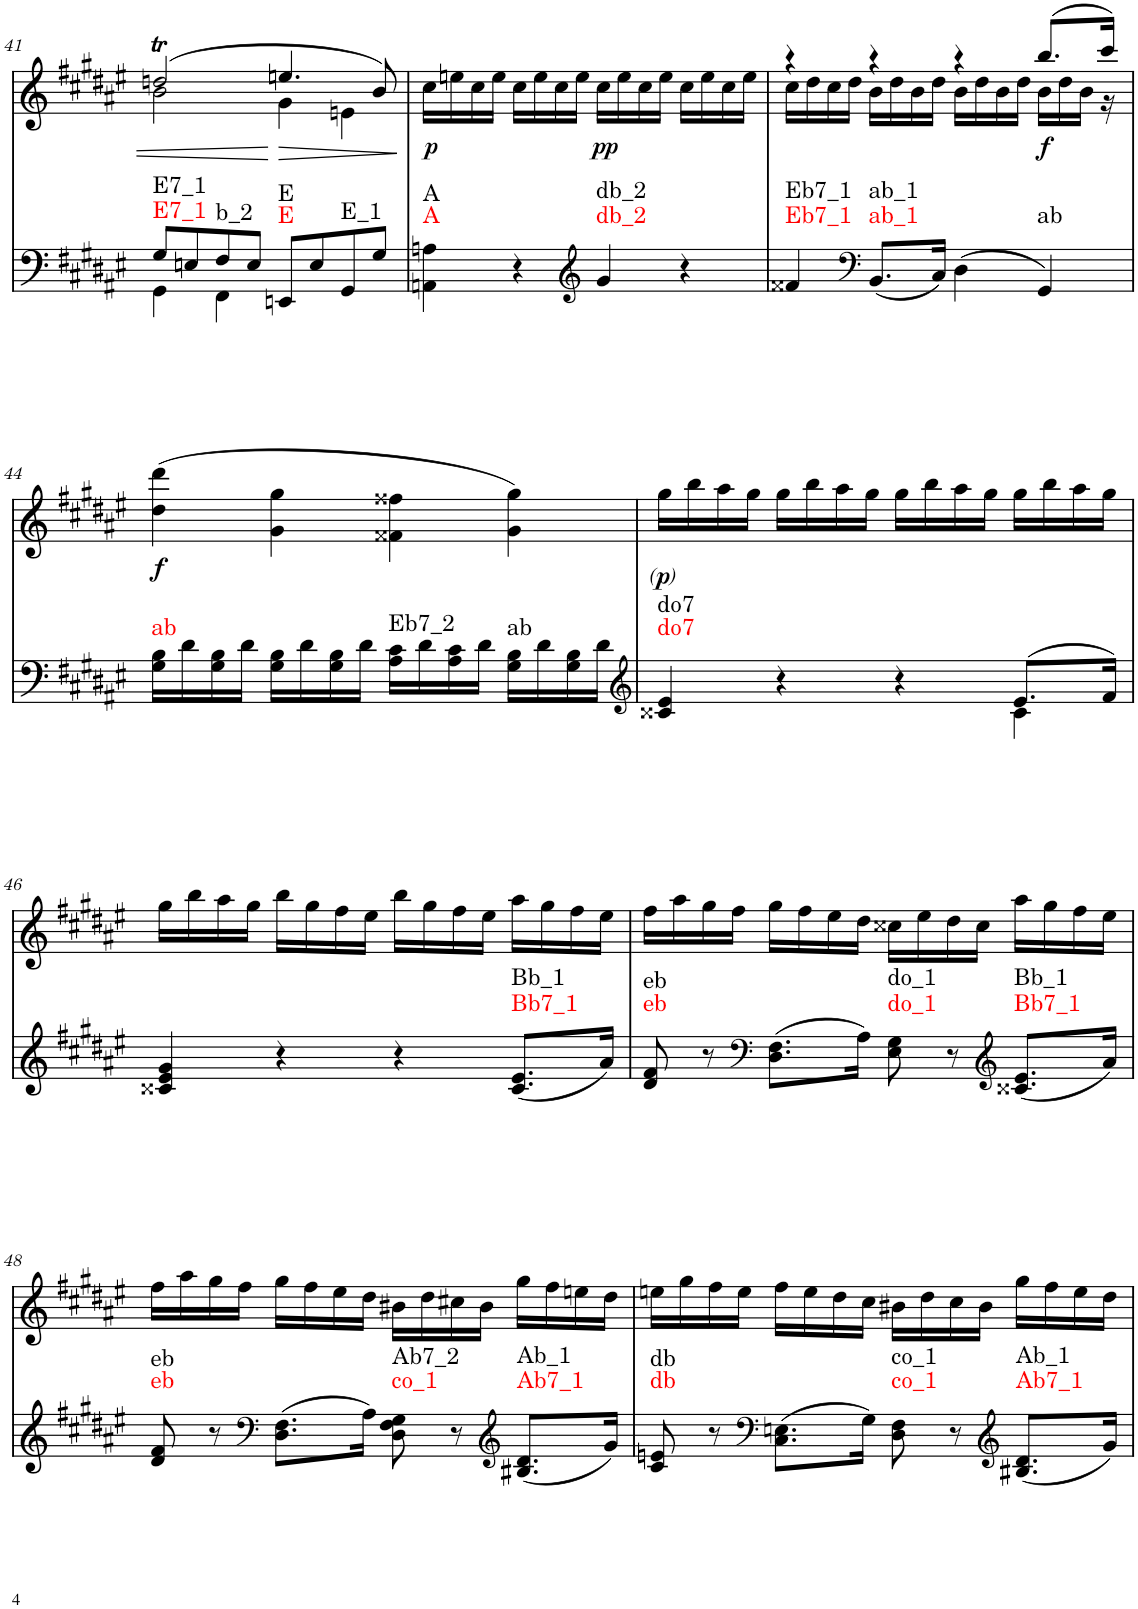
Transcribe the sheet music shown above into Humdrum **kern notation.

**kern	**harte	**kern	**text	**dynam
*part2	*part2	*part1	*part1	*part1
*staff2	*	*staff1	*staff1	*staff1
*I"piano	*	*I"piano	*	*
*I'Pno	*	*I'Pno	*	*
!!LO:PB:g=z
*clefF4	*	*clefG2	*	*
*k[f#c#g#d#a#e#]	*	*k[f#c#g#d#a#e#]	*	*
*F#:	*	*F#:	*	*
*M4/4	*	*M4/4	*	*
*met(c)	*	*met(c)	*	*
=41	=41	=41	=41	=41
*^	*	*^	*	*
!	!	!LO:H:n=1:kt=E7_1	!	!	!	!
!	!	!LO:H:n=2:kt=E7_1	!	!	!	!
8G#/L	4GG#\	N N	(2ddnT/	2b\	.	.
8En/	.	.	.	.	.	.
!	!	!LO:H:kt=b_2	!	!	!	!
8F#/	4FF#\	N	.	.	.	.
8E/J	.	.	.	.	.	.
!	!	!LO:H:n=1:kt=E	!	!	!	!LO:HP:b
!	!	!LO:H:n=2:kt=E	!	!	!	!
8EEn/L	2ryy	N N	4.een/	4g#\	.	>
8E/	.	.	.	.	.	.
!	!	!LO:H:kt=E_1	!	!	!	!
8GG#/	.	N	.	4en\	.	.
8G#/J	.	.	8b/)	.	.	.
*v	*v	*	*	*	*	*
*	*	*v	*v	*	*
.	.	.	.	]
=42	=42	=42	=42	=42
!	!LO:H:n=1:kt=A	!	!LO:LY:b	!
!	!LO:H:n=2:kt=A	!	!	!
4AAn\ 4An\	N N	16cc#\LL	.	.
.	.	16een\	.	.
.	.	16cc#\	.	.
.	.	16ee\JJ	.	.
4r	.	16cc#\LL	.	.
.	.	16ee\	.	.
.	.	16cc#\	.	.
.	.	16ee\JJ	.	.
*clefG2	*	*	*	*
!	!LO:H:n=1:kt=db_2	!	!LO:LY:b	!
!	!LO:H:n=2:kt=db_2	!	!	!
4g#/	N N	16cc#\LL	.	.
.	.	16ee\	.	.
.	.	16cc#\	.	.
.	.	16ee\JJ	.	.
4r	.	16cc#\LL	.	.
.	.	16ee\	.	.
.	.	16cc#\	.	.
.	.	16ee\JJ	.	.
=43	=43	=43	=43	=43
*	*	*^	*	*
!	!LO:H:n=1:kt=Eb7_1	!	!	!	!
!	!LO:H:n=2:kt=Eb7_1	!	!	!	!
4f##X/	N N	4r	16cc#\LL	.	.
.	.	.	16dd#\	.	.
.	.	.	16cc#\	.	.
.	.	.	16dd#\JJ	.	.
*clefF4	*	*	*	*	*
!	!LO:H:n=1:kt=ab_1	!	!	!	!
!	!LO:H:n=2:kt=ab_1	!	!	!	!
(8.BB/L	N N	4r	16b\LL	.	.
.	.	.	16dd#\	.	.
.	.	.	16b\	.	.
16C#/Jk)	.	.	16dd#\JJ	.	.
(4D#\	.	4r	16b\LL	.	.
.	.	.	16dd#\	.	.
.	.	.	16b\	.	.
.	.	.	16dd#\JJ	.	.
!	!LO:H:kt=ab	!	!	!LO:LY:b	!
4GG#/)	N	(8.bb/L	16b\LL	.	.
.	.	.	16dd#\	.	.
.	.	.	16b\JJ	.	.
.	.	16ccc#/Jk)	16r	.	.
!!LO:LB:g=z
=44	=44	=44	=44	=44	=44
!	!LO:H:kt=ab	!	!	!LO:LY:b	!
*	*	*v	*v	*	*
16G#\ 16B\LL	N	(4dd#\ 4ddd#\	.	.
16d#\	.	.	.	.
16G#\ 16B\	.	.	.	.
16d#\JJ	.	.	.	.
16G#\ 16B\LL	.	4g#\ 4gg#\	.	.
16d#\	.	.	.	.
16G#\ 16B\	.	.	.	.
16d#\JJ	.	.	.	.
!	!LO:H:kt=Eb7_2	!	!	!
16A#\ 16c#\LL	N	4f##X\ 4ff##X\	.	.
16d#\	.	.	.	.
16A#\ 16c#\	.	.	.	.
16d#\JJ	.	.	.	.
!	!LO:H:kt=ab	!	!	!
16G#\ 16B\LL	N	4g#\ 4gg#\)	.	.
16d#\	.	.	.	.
16G#\ 16B\	.	.	.	.
16d#\JJ	.	.	.	.
=45	=45	=45	=45	=45
*clefG2	*	*	*	*
*^	*	*	*	*
!	!	!	!	!	!LO:DY:b
!	!	!	!	!	!LO:DY:n=1:b
!	!	!LO:H:n=1:kt=do7	!	!	!LO:DY:n=2:b
!	!	!LO:H:n=2:kt=do7	!	!	!
4c##X/ 4e#/	2.ryy	N N	16gg#\LL	.	other-dynamics p other-dynamics
.	.	.	16bb\	.	.
.	.	.	16aa#\	.	.
.	.	.	16gg#\JJ	.	.
4r	.	.	16gg#\LL	.	.
.	.	.	16bb\	.	.
.	.	.	16aa#\	.	.
.	.	.	16gg#\JJ	.	.
4r	.	.	16gg#\LL	.	.
.	.	.	16bb\	.	.
.	.	.	16aa#\	.	.
.	.	.	16gg#\JJ	.	.
(8.e#/L	4c##\	.	16gg#\LL	.	.
.	.	.	16bb\	.	.
.	.	.	16aa#\	.	.
16f#/Jk)	.	.	16gg#\JJ	.	.
*v	*v	*	*	*	*
!!LO:LB:g=z
=46	=46	=46	=46	=46
4c##X/ 4e#/ 4g#/	.	16gg#\LL	.	.
.	.	16bb\	.	.
.	.	16aa#\	.	.
.	.	16gg#\JJ	.	.
4r	.	16bb\LL	.	.
.	.	16gg#\	.	.
.	.	16ff#\	.	.
.	.	16ee#\JJ	.	.
4r	.	16bb\LL	.	.
.	.	16gg#\	.	.
.	.	16ff#\	.	.
.	.	16ee#\JJ	.	.
!	!LO:H:n=1:kt=Bb7_1	!	!	!
!	!LO:H:n=2:kt=Bb_1	!	!	!
(8.c##/ 8.e#/L	N N	16aa#\LL	.	.
.	.	16gg#\	.	.
.	.	16ff#\	.	.
16a#/Jk)	.	16ee#\JJ	.	.
=47	=47	=47	=47	=47
!	!LO:H:n=1:kt=eb	!	!	!
!	!LO:H:n=2:kt=eb	!	!	!
8d#/ 8f#/	N N	16ff#\LL	.	.
.	.	16aa#\	.	.
8r	.	16gg#\	.	.
.	.	16ff#\JJ	.	.
*clefF4	*	*	*	*
(8.D#\ 8.F#\L	.	16gg#\LL	.	.
.	.	16ff#\	.	.
.	.	16ee#\	.	.
16A#\Jk)	.	16dd#\JJ	.	.
!	!LO:H:n=1:kt=do_1	!	!	!
!	!LO:H:n=2:kt=do_1	!	!	!
8E#\ 8G#\	N N	16cc##X\LL	.	.
.	.	16ee#\	.	.
8r	.	16dd#\	.	.
.	.	16cc##\JJ	.	.
*clefG2	*	*	*	*
!	!LO:H:n=1:kt=Bb7_1	!	!	!
!	!LO:H:n=2:kt=Bb_1	!	!	!
(8.c##X/ 8.e#/L	N N	16aa#\LL	.	.
.	.	16gg#\	.	.
.	.	16ff#\	.	.
16a#/Jk)	.	16ee#\JJ	.	.
!!LO:LB:g=z
=48	=48	=48	=48	=48
!	!LO:H:n=1:kt=eb	!	!	!
!	!LO:H:n=2:kt=eb	!	!	!
8d#/ 8f#/	N N	16ff#\LL	.	.
.	.	16aa#\	.	.
8r	.	16gg#\	.	.
.	.	16ff#\JJ	.	.
*clefF4	*	*	*	*
(8.D#\ 8.F#\L	.	16gg#\LL	.	.
.	.	16ff#\	.	.
.	.	16ee#\	.	.
16A#\Jk)	.	16dd#\JJ	.	.
!	!LO:H:n=1:kt=co_1	!	!	!
!	!LO:H:n=2:kt=Ab7_2	!	!	!
8D#\ 8F#\ 8G#\	N N	16b#X\LL	.	.
.	.	16dd#\	.	.
8r	.	16cc#X\	.	.
.	.	16b#\JJ	.	.
*clefG2	*	*	*	*
!	!LO:H:n=1:kt=Ab7_1	!	!	!
!	!LO:H:n=2:kt=Ab_1	!	!	!
(8.B#X/ 8.d#/L	N N	16gg#\LL	.	.
.	.	16ff#\	.	.
.	.	16een\	.	.
16g#/Jk)	.	16dd#\JJ	.	.
=49	=49	=49	=49	=49
!	!LO:H:n=1:kt=db	!	!	!
!	!LO:H:n=2:kt=db	!	!	!
8c#/ 8en/	N N	16een\LL	.	.
.	.	16gg#\	.	.
8r	.	16ff#\	.	.
.	.	16ee\JJ	.	.
*clefF4	*	*	*	*
(8.C#\ 8.En\L	.	16ff#\LL	.	.
.	.	16ee\	.	.
.	.	16dd#\	.	.
16G#\Jk)	.	16cc#\JJ	.	.
!	!LO:H:n=1:kt=co_1	!	!	!
!	!LO:H:n=2:kt=co_1	!	!	!
8D#\ 8F#\	N N	16b#X\LL	.	.
.	.	16dd#\	.	.
8r	.	16cc#\	.	.
.	.	16b#\JJ	.	.
*clefG2	*	*	*	*
!	!LO:H:n=1:kt=Ab7_1	!	!	!
!	!LO:H:n=2:kt=Ab_1	!	!	!
(8.B#X/ 8.d#/L	N N	16gg#\LL	.	.
.	.	16ff#\	.	.
.	.	16ee\	.	.
16g#/Jk)	.	16dd#\JJ	.	.
=	=	=	=	=
*-	*-	*-	*-	*-
